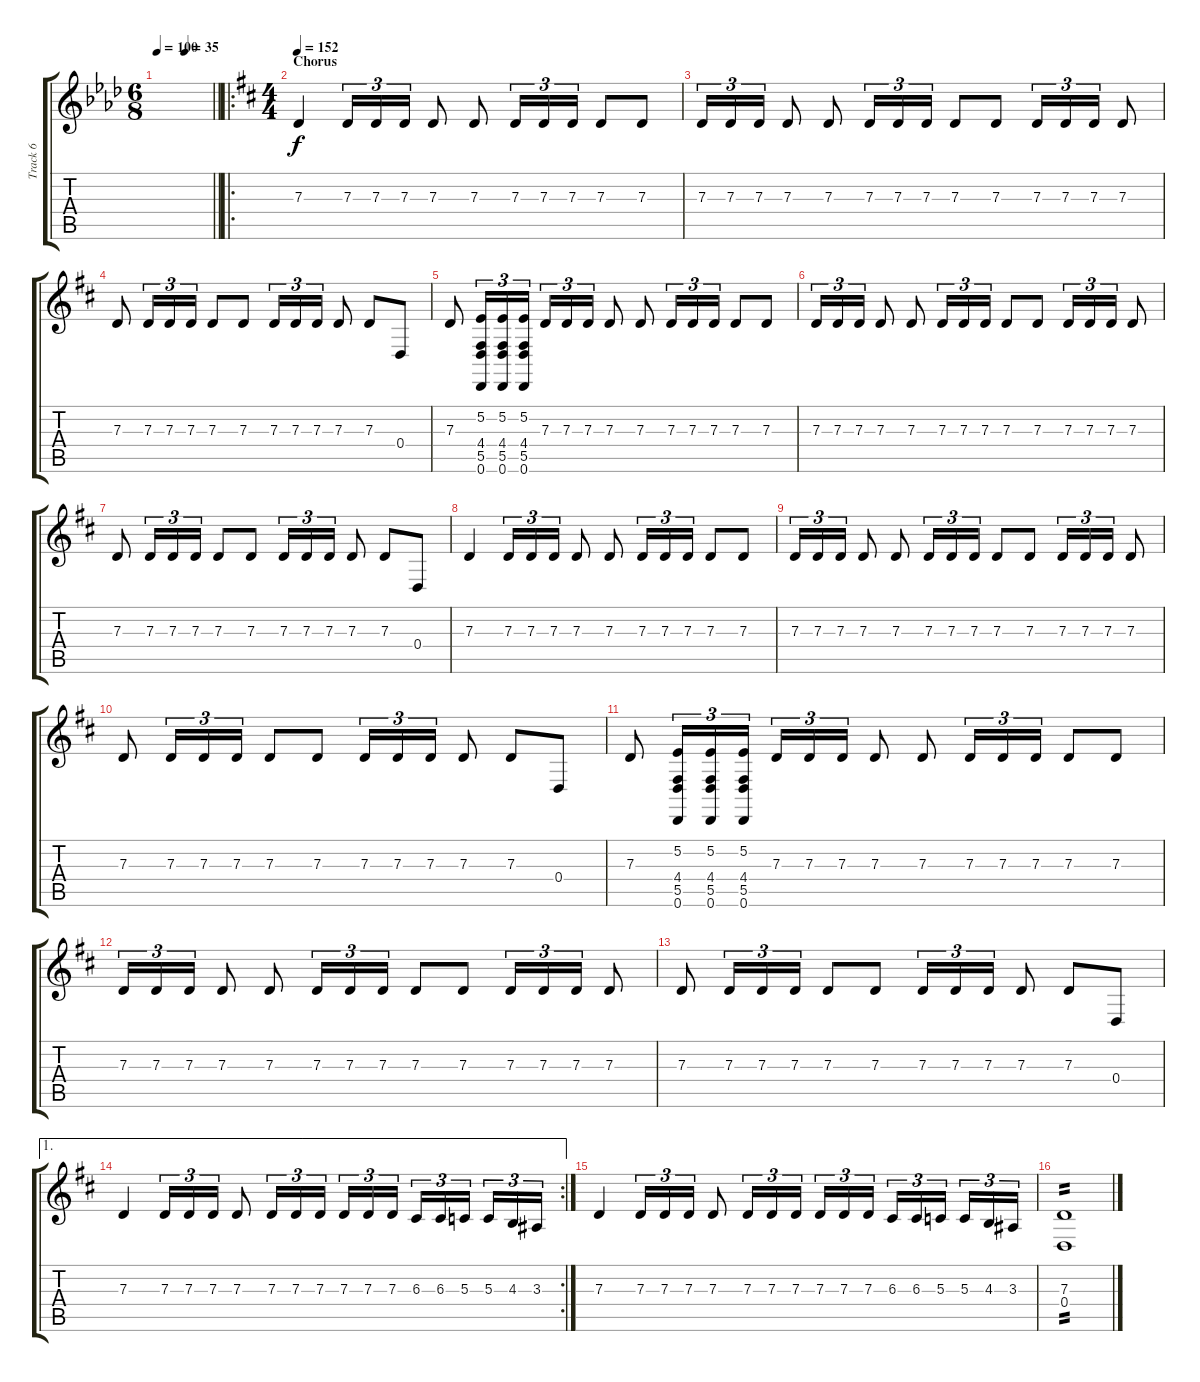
\track ("Track 6" "Track 6") {instrument taikodrum}
\staff {score tabs}
\tuning (E4 B3 G3 D3 A2 D2) {hide}
\ts (6 8)
\tempo 100
\tempo (35 0.5)
\clef g2
\barLineRight lightlight
\ks fminor
|
\ro
\ts (4 4)
\section ("" "Chorus")
\tempo 152
\ks d
7.3.4 7.3.16{tu (3 2)} 7.3.16{tu (3 2)} 7.3.16{tu (3 2)} 7.3.8 7.3.8 7.3.16{tu (3 2)} 7.3.16{tu (3 2)} 7.3.16{tu (3 2)} 7.3.8 7.3.8 |
7.3.16{tu (3 2)} 7.3.16{tu (3 2)} 7.3.16{tu (3 2)} 7.3.8 7.3.8 7.3.16{tu (3 2)} 7.3.16{tu (3 2)} 7.3.16{tu (3 2)} 7.3.8 7.3.8 7.3.16{tu (3 2)} 7.3.16{tu (3 2)} 7.3.16{tu (3 2)} 7.3.8 |
7.3.8 7.3.16{tu (3 2)} 7.3.16{tu (3 2)} 7.3.16{tu (3 2)} 7.3.8 7.3.8 7.3.16{tu (3 2)} 7.3.16{tu (3 2)} 7.3.16{tu (3 2)} 7.3.8 7.3.8 0.4.8 |
7.3.8 (5.2 4.4 5.5 0.6).16{tu (3 2)} (5.2 4.4 5.5 0.6).16{tu (3 2)} (5.2 4.4 5.5 0.6).16{tu (3 2)} 7.3.16{tu (3 2)} 7.3.16{tu (3 2)} 7.3.16{tu (3 2)} 7.3.8 7.3.8 7.3.16{tu (3 2)} 7.3.16{tu (3 2)} 7.3.16{tu (3 2)} 7.3.8 7.3.8 |
7.3.16{tu (3 2)} 7.3.16{tu (3 2)} 7.3.16{tu (3 2)} 7.3.8 7.3.8 7.3.16{tu (3 2)} 7.3.16{tu (3 2)} 7.3.16{tu (3 2)} 7.3.8 7.3.8 7.3.16{tu (3 2)} 7.3.16{tu (3 2)} 7.3.16{tu (3 2)} 7.3.8 |
7.3.8 7.3.16{tu (3 2)} 7.3.16{tu (3 2)} 7.3.16{tu (3 2)} 7.3.8 7.3.8 7.3.16{tu (3 2)} 7.3.16{tu (3 2)} 7.3.16{tu (3 2)} 7.3.8 7.3.8 0.4.8 |
7.3.4 7.3.16{tu (3 2)} 7.3.16{tu (3 2)} 7.3.16{tu (3 2)} 7.3.8 7.3.8 7.3.16{tu (3 2)} 7.3.16{tu (3 2)} 7.3.16{tu (3 2)} 7.3.8 7.3.8 |
7.3.16{tu (3 2)} 7.3.16{tu (3 2)} 7.3.16{tu (3 2)} 7.3.8 7.3.8 7.3.16{tu (3 2)} 7.3.16{tu (3 2)} 7.3.16{tu (3 2)} 7.3.8 7.3.8 7.3.16{tu (3 2)} 7.3.16{tu (3 2)} 7.3.16{tu (3 2)} 7.3.8 |
7.3.8 7.3.16{tu (3 2)} 7.3.16{tu (3 2)} 7.3.16{tu (3 2)} 7.3.8 7.3.8 7.3.16{tu (3 2)} 7.3.16{tu (3 2)} 7.3.16{tu (3 2)} 7.3.8 7.3.8 0.4.8 |
7.3.8 (5.2 4.4 5.5 0.6).16{tu (3 2)} (5.2 4.4 5.5 0.6).16{tu (3 2)} (5.2 4.4 5.5 0.6).16{tu (3 2)} 7.3.16{tu (3 2)} 7.3.16{tu (3 2)} 7.3.16{tu (3 2)} 7.3.8 7.3.8 7.3.16{tu (3 2)} 7.3.16{tu (3 2)} 7.3.16{tu (3 2)} 7.3.8 7.3.8 |
7.3.16{tu (3 2)} 7.3.16{tu (3 2)} 7.3.16{tu (3 2)} 7.3.8 7.3.8 7.3.16{tu (3 2)} 7.3.16{tu (3 2)} 7.3.16{tu (3 2)} 7.3.8 7.3.8 7.3.16{tu (3 2)} 7.3.16{tu (3 2)} 7.3.16{tu (3 2)} 7.3.8 |
7.3.8 7.3.16{tu (3 2)} 7.3.16{tu (3 2)} 7.3.16{tu (3 2)} 7.3.8 7.3.8 7.3.16{tu (3 2)} 7.3.16{tu (3 2)} 7.3.16{tu (3 2)} 7.3.8 7.3.8 0.4.8 |
\ae 1
\rc 2
7.3.4 7.3.16{tu (3 2)} 7.3.16{tu (3 2)} 7.3.16{tu (3 2)} 7.3.8 7.3.16{tu (3 2)} 7.3.16{tu (3 2)} 7.3.16{tu (3 2) beam splitsecondary} 7.3.16{tu (3 2)} 7.3.16{tu (3 2)} 7.3.16{tu (3 2)} 6.3.16{tu (3 2)} 6.3.16{tu (3 2)} 5.3.16{tu (3 2) beam splitsecondary} 5.3.16{tu (3 2)} 4.3.16{tu (3 2)} 3.3.16{tu (3 2)} |
7.3.4 7.3.16{tu (3 2)} 7.3.16{tu (3 2)} 7.3.16{tu (3 2)} 7.3.8 7.3.16{tu (3 2)} 7.3.16{tu (3 2)} 7.3.16{tu (3 2) beam splitsecondary} 7.3.16{tu (3 2)} 7.3.16{tu (3 2)} 7.3.16{tu (3 2)} 6.3.16{tu (3 2)} 6.3.16{tu (3 2)} 5.3.16{tu (3 2) beam splitsecondary} 5.3.16{tu (3 2)} 4.3.16{tu (3 2)} 3.3.16{tu (3 2)} |
(7.3 0.4).1{tp 2}
